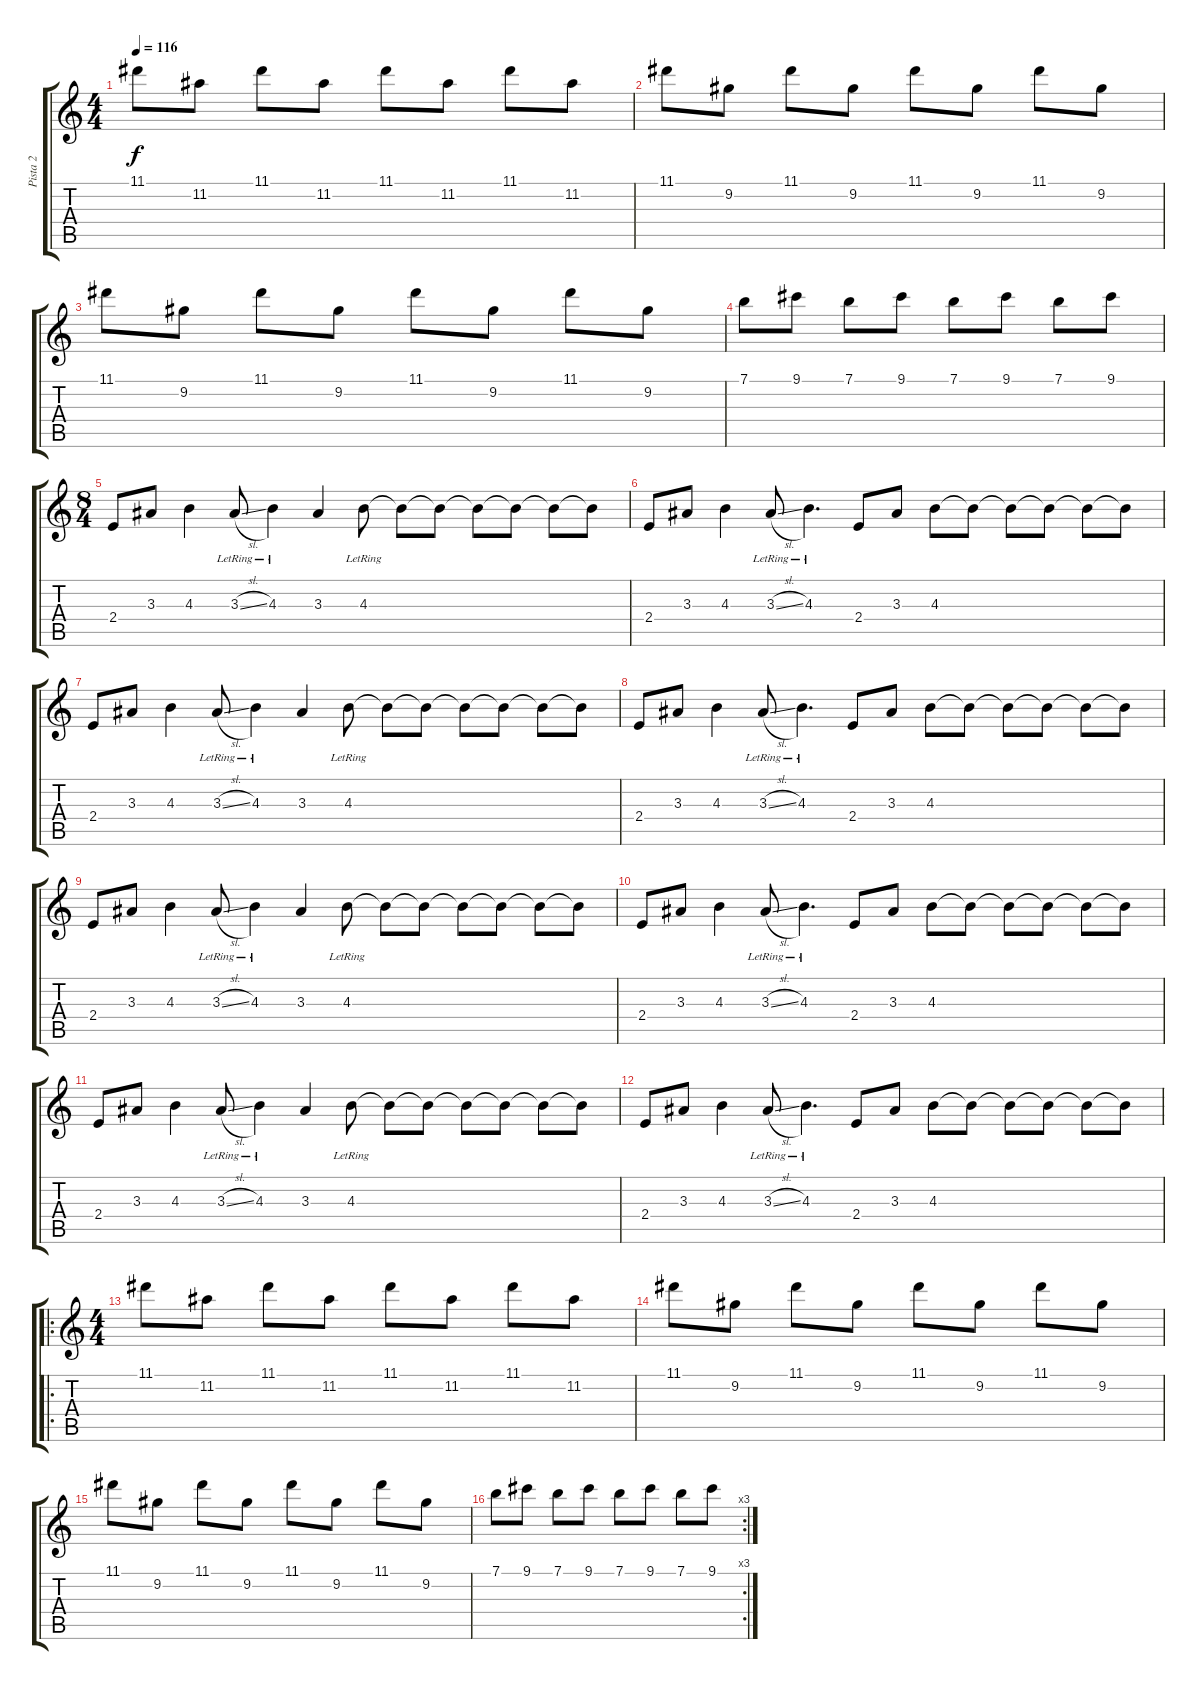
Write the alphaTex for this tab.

\track ("Pista 2" "Pista 2") {instrument distortionguitar}
\staff {score tabs}
\tuning (E4 B3 G3 D3 A2 E2) {hide}
\ts (4 4)
\tempo 116
\clef g2
\ks c
11.1.8{dy f volume 9 instrument distortionguitar} 11.2.8 11.1.8 11.2.8 11.1.8 11.2.8 11.1.8 11.2.8 |
11.1.8 9.2.8 11.1.8 9.2.8 11.1.8 9.2.8 11.1.8 9.2.8 |
11.1.8 9.2.8 11.1.8 9.2.8 11.1.8 9.2.8 11.1.8 9.2.8 |
7.1.8 9.1.8 7.1.8 9.1.8 7.1.8 9.1.8 7.1.8 9.1.8 |
\ts (8 4)
2.4.8{instrument electricguitarclean} 3.3.8 4.3.4 3.3{sl lr}.8 4.3{lr}.4 3.3.4 4.3{lr}.8 4.3{t}.8 4.3{t}.8 4.3{t}.8 4.3{t}.8 4.3{t}.8 4.3{t}.8 |
2.4.8 3.3.8 4.3.4 3.3{sl lr}.8 4.3{lr}.4{d} 2.4.8 3.3.8 4.3.8 4.3{t}.8 4.3{t}.8 4.3{t}.8 4.3{t}.8 4.3{t}.8 |
2.4.8{instrument electricguitarclean} 3.3.8 4.3.4 3.3{sl lr}.8 4.3{lr}.4 3.3.4 4.3{lr}.8 4.3{t}.8 4.3{t}.8 4.3{t}.8 4.3{t}.8 4.3{t}.8 4.3{t}.8 |
2.4.8 3.3.8 4.3.4 3.3{sl lr}.8 4.3{lr}.4{d} 2.4.8 3.3.8 4.3.8 4.3{t}.8 4.3{t}.8 4.3{t}.8 4.3{t}.8 4.3{t}.8 |
2.4.8{instrument electricguitarclean} 3.3.8 4.3.4 3.3{sl lr}.8 4.3{lr}.4 3.3.4 4.3{lr}.8 4.3{t}.8 4.3{t}.8 4.3{t}.8 4.3{t}.8 4.3{t}.8 4.3{t}.8 |
2.4.8 3.3.8 4.3.4 3.3{sl lr}.8 4.3{lr}.4{d} 2.4.8 3.3.8 4.3.8 4.3{t}.8 4.3{t}.8 4.3{t}.8 4.3{t}.8 4.3{t}.8 |
2.4.8{instrument electricguitarclean} 3.3.8 4.3.4 3.3{sl lr}.8 4.3{lr}.4 3.3.4 4.3{lr}.8 4.3{t}.8 4.3{t}.8 4.3{t}.8 4.3{t}.8 4.3{t}.8 4.3{t}.8 |
2.4.8 3.3.8 4.3.4 3.3{sl lr}.8 4.3{lr}.4{d} 2.4.8 3.3.8 4.3.8 4.3{t}.8 4.3{t}.8 4.3{t}.8 4.3{t}.8 4.3{t}.8 |
\ro
\ts (4 4)
11.1.8{volume 9 instrument distortionguitar} 11.2.8 11.1.8 11.2.8 11.1.8 11.2.8 11.1.8 11.2.8 |
11.1.8 9.2.8 11.1.8 9.2.8 11.1.8 9.2.8 11.1.8 9.2.8 |
11.1.8 9.2.8 11.1.8 9.2.8 11.1.8 9.2.8 11.1.8 9.2.8 |
\rc 3
7.1.8 9.1.8 7.1.8 9.1.8 7.1.8 9.1.8 7.1.8 9.1.8
